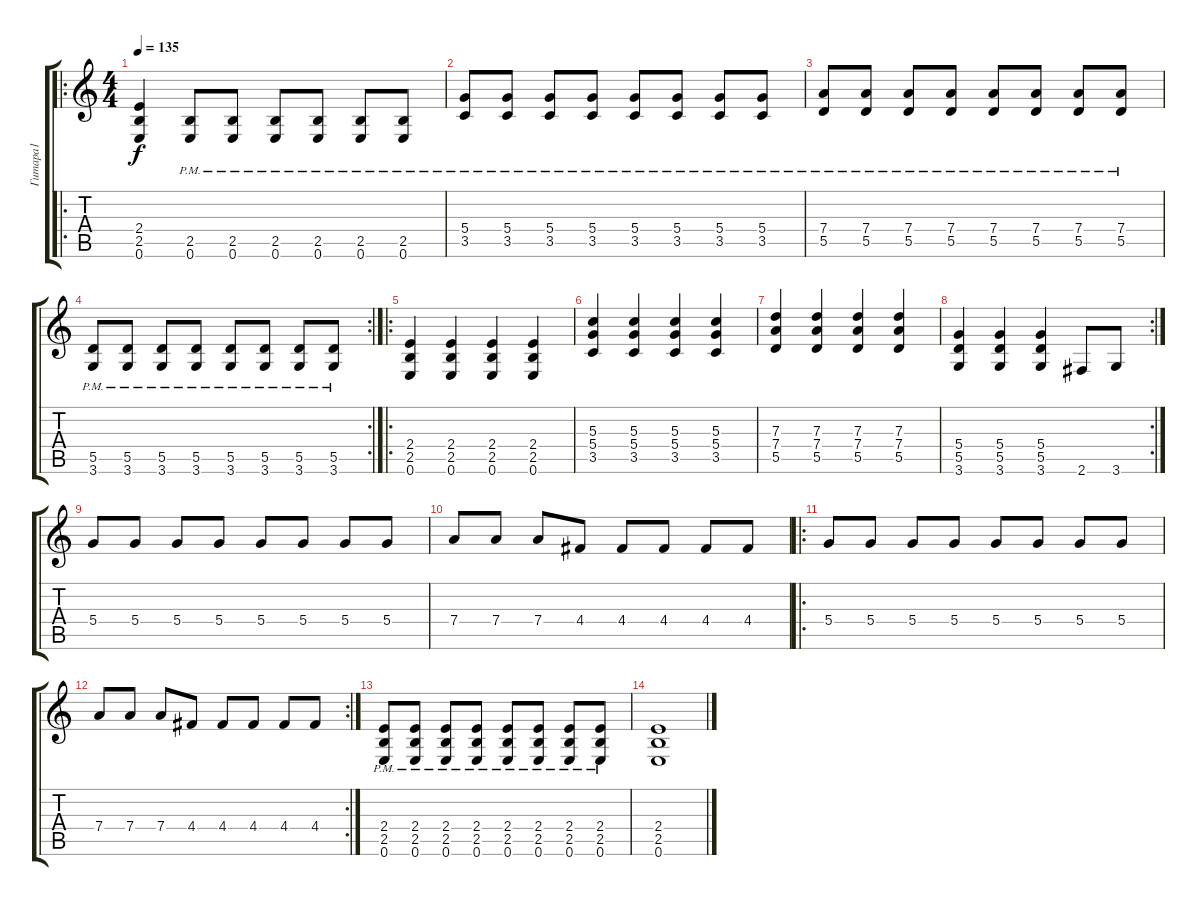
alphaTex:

\track ("Гитара1" "Гитара1") {instrument electricguitarclean}
\staff {score tabs}
\tuning (E4 B3 G3 D3 A2 E2) {hide}
\ro
\ts (4 4)
\tempo 135
\clef g2
\ks c
(2.4 2.5 0.6).4{dy f} (2.5{pm} 0.6{pm}).8 (2.5{pm} 0.6{pm}).8 (2.5{pm} 0.6{pm}).8 (2.5{pm} 0.6{pm}).8 (2.5{pm} 0.6{pm}).8 (2.5{pm} 0.6{pm}).8 |
(5.4{pm} 3.5{pm}).8 (5.4{pm} 3.5{pm}).8 (5.4{pm} 3.5{pm}).8 (5.4{pm} 3.5{pm}).8 (5.4{pm} 3.5{pm}).8 (5.4{pm} 3.5{pm}).8 (5.4{pm} 3.5{pm}).8 (5.4{pm} 3.5{pm}).8 |
(7.4{pm} 5.5{pm}).8 (7.4{pm} 5.5{pm}).8 (7.4{pm} 5.5{pm}).8 (7.4{pm} 5.5{pm}).8 (7.4{pm} 5.5{pm}).8 (7.4{pm} 5.5{pm}).8 (7.4{pm} 5.5{pm}).8 (7.4{pm} 5.5{pm}).8 |
\rc 2
(5.5{pm} 3.6{pm}).8 (5.5{pm} 3.6{pm}).8 (5.5{pm} 3.6{pm}).8 (5.5{pm} 3.6{pm}).8 (5.5{pm} 3.6{pm}).8 (5.5{pm} 3.6{pm}).8 (5.5{pm} 3.6{pm}).8 (5.5{pm} 3.6{pm}).8 |
\ro
(2.4 2.5 0.6).4 (2.4 2.5 0.6).4 (2.4 2.5 0.6).4 (2.4 2.5 0.6).4 |
(5.3 5.4 3.5).4 (5.3 5.4 3.5).4 (5.3 5.4 3.5).4 (5.3 5.4 3.5).4 |
(7.3 7.4 5.5).4 (7.3 7.4 5.5).4 (7.3 7.4 5.5).4 (7.3 7.4 5.5).4 |
\rc 2
(5.4 5.5 3.6).4 (5.4 5.5 3.6).4 (5.4 5.5 3.6).4 2.6.8 3.6.8 |
5.4.8 5.4.8 5.4.8 5.4.8 5.4.8 5.4.8 5.4.8 5.4.8 |
7.4.8 7.4.8 7.4.8 4.4.8 4.4.8 4.4.8 4.4.8 4.4.8 |
\ro
5.4.8 5.4.8 5.4.8 5.4.8 5.4.8 5.4.8 5.4.8 5.4.8 |
\rc 2
7.4.8 7.4.8 7.4.8 4.4.8 4.4.8 4.4.8 4.4.8 4.4.8 |
(2.4{pm} 2.5{pm} 0.6{pm}).8 (2.4{pm} 2.5{pm} 0.6{pm}).8 (2.4{pm} 2.5{pm} 0.6{pm}).8 (2.4{pm} 2.5{pm} 0.6{pm}).8 (2.4{pm} 2.5{pm} 0.6{pm}).8 (2.4{pm} 2.5{pm} 0.6{pm}).8 (2.4{pm} 2.5{pm} 0.6{pm}).8 (2.4{pm} 2.5{pm} 0.6{pm}).8 |
(2.4 2.5 0.6).1
